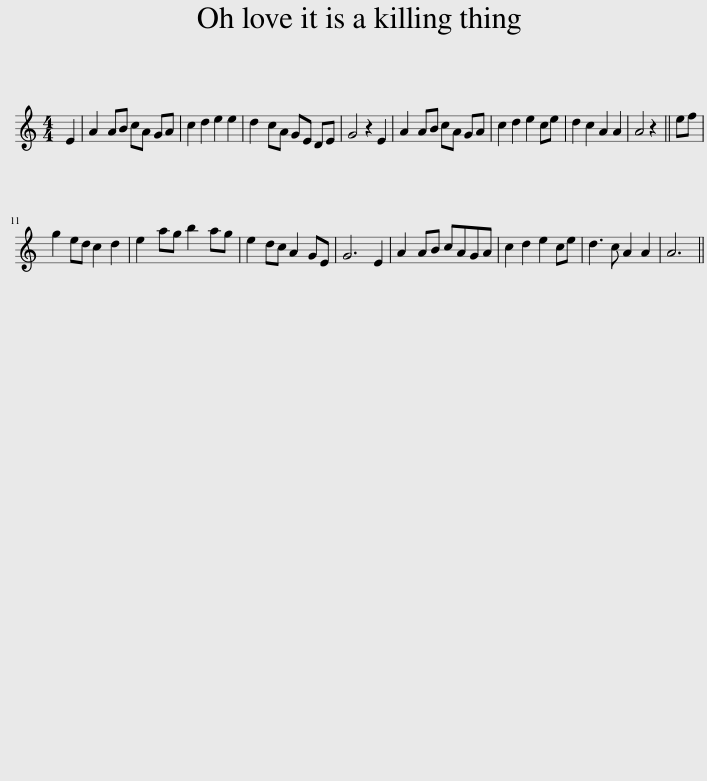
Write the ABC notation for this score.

X:1
L:1/8
M:4/4
I:linebreak $
K:C
V:1 treble
V:1
 E2 | A2 AB cA GA | c2 d2 e2 e2 | d2 cA GE DE | G4 z2 E2 | %5
 A2 AB cA GA | c2 d2 e2 ce | d2 c2 A2 A2 | A4 z2 || ef |$ %10
 g2 ed c2 d2 | e2 ag b2 ag | e2 dc A2 GE | G6 E2 | A2 AB cAGA | %15
 c2 d2 e2 ce | d3 c A2 A2 | A6 || %18
